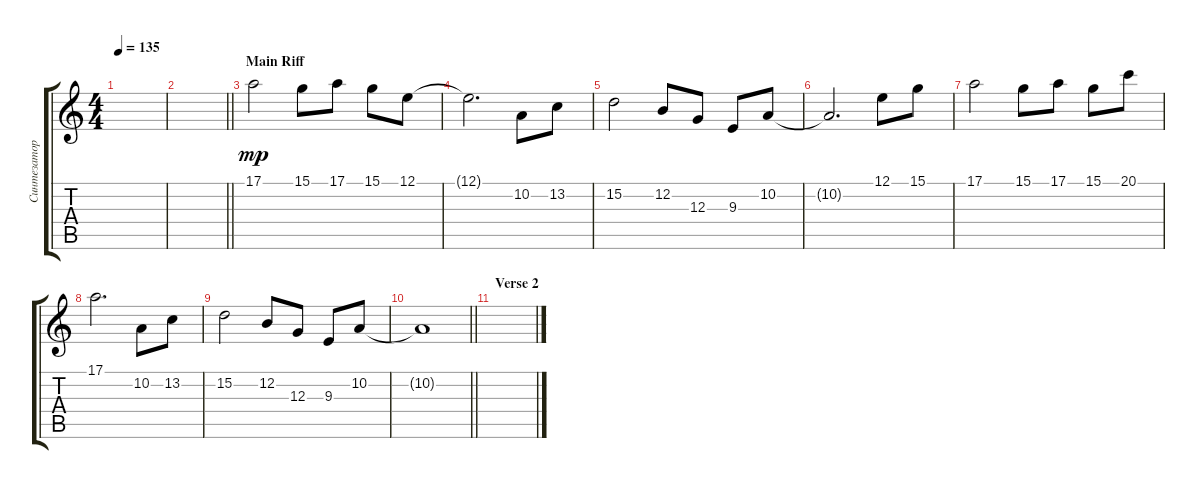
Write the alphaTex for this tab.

\track ("Синтезатор 1" "Синтезатор") {instrument fx7echoes}
\staff {score tabs}
\tuning (E4 B3 G3 D3 A2 E2) {hide}
\ts (4 4)
\tempo 135
\clef g2
\ks c
|
\barLineRight lightlight
|
\section ("" "Main Riff")
17.1.2{dy mp} 15.1.8 17.1.8 15.1.8 12.1.8 |
12.1{t}.2{d} 10.2.8 13.2.8 |
15.2.2 12.2.8 12.3.8 9.3.8 10.2.8 |
10.2{t}.2{d} 12.1.8 15.1.8 |
17.1.2 15.1.8 17.1.8 15.1.8 20.1.8 |
17.1.2{d} 10.2.8 13.2.8 |
15.2.2 12.2.8 12.3.8 9.3.8 10.2.8 |
\barLineRight lightlight
10.2{t}.1 |
\section ("" "Verse 2")
